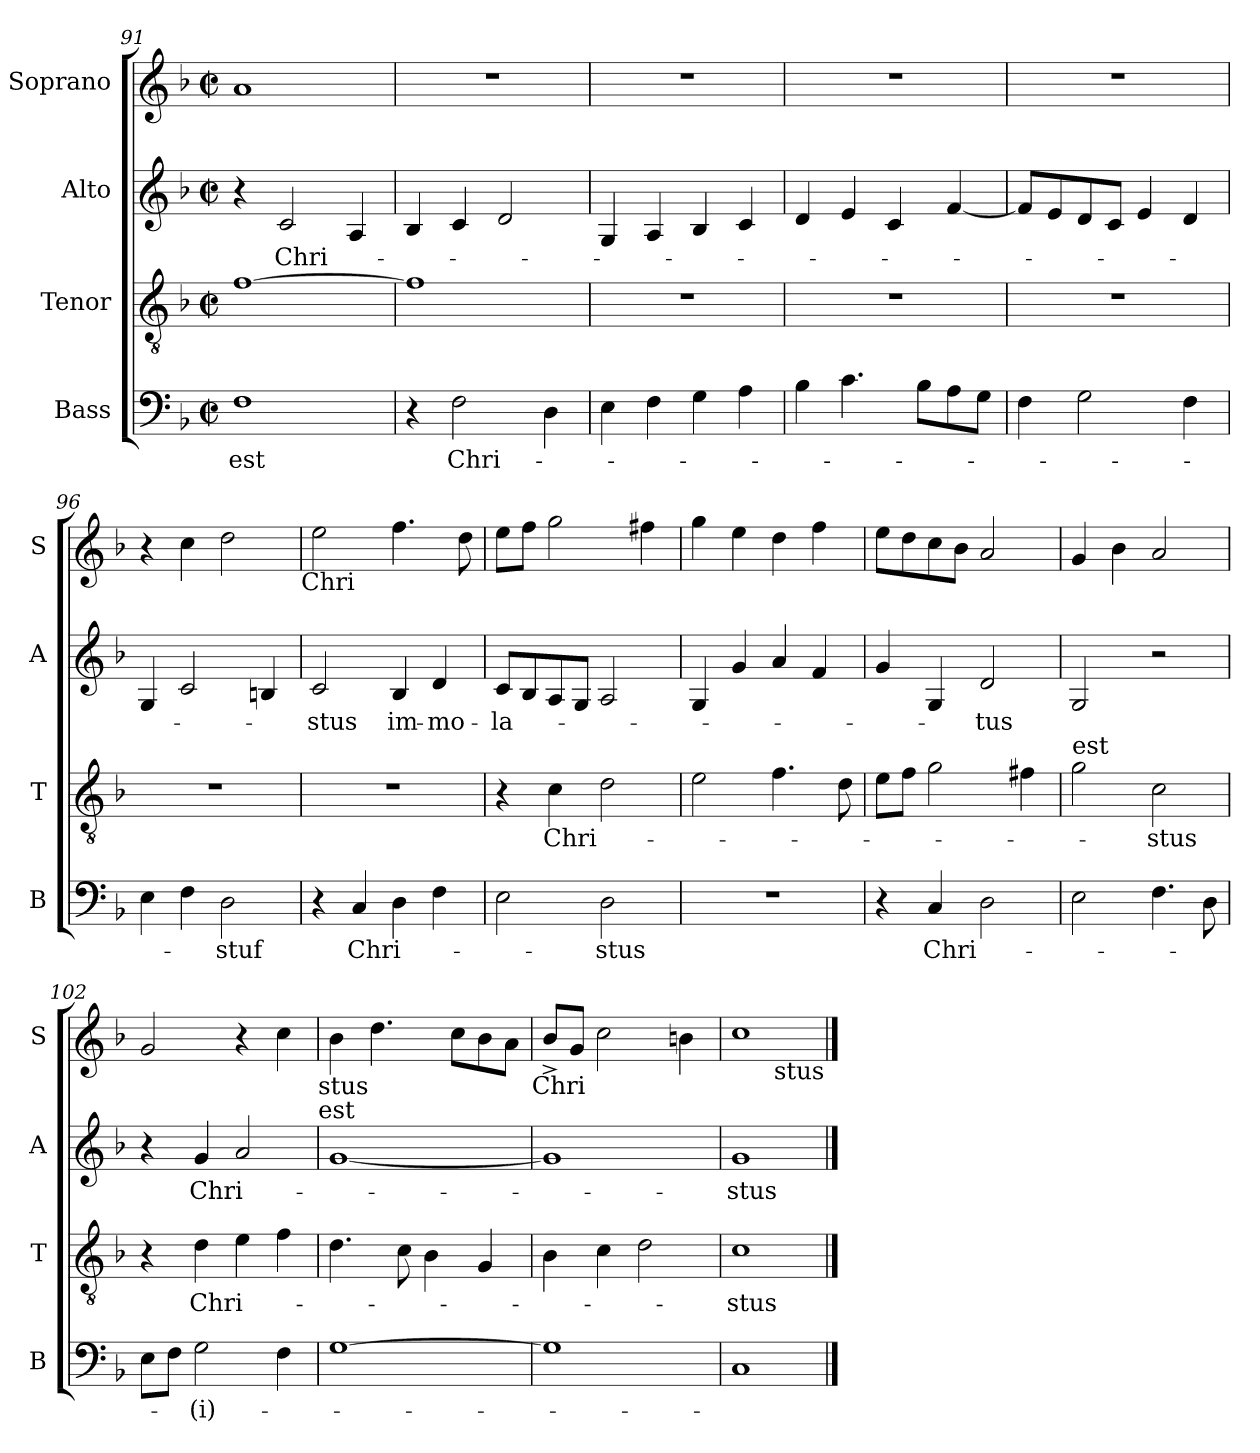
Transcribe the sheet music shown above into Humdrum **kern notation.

**kern	**text	**kern	**text	**kern	**text	**kern
*part4	*part4	*part3	*part3	*part2	*part2	*part1
*staff4	*staff4	*staff3	*staff3	*staff2	*staff2	*staff1
*I"Bass	*	*I"Tenor	*	*I"Alto	*	*I"Soprano
*I'B	*	*I'T	*	*I'A	*	*I'S
*clefF4	*	*clefGv2	*	*clefG2	*	*clefG2
*k[b-]	*	*k[b-]	*	*k[b-]	*	*k[b-]
*F:	*	*F:	*	*F:	*	*F:
*M2/2	*	*M2/2	*	*M2/2	*	*M2/2
*met(c|)	*	*met(c|)	*	*met(c|)	*	*met(c|)
=91	=91	=91	=91	=91	=91	=91
!	!LO:LY:b	!	!	!	!	!
1F	est	[>1f	.	4r	.	1a
!	!	!	!	!	!LO:LY:b	!
.	.	.	.	2c/	Chri-	.
.	.	.	.	4A/	.	.
=92	=92	=92	=92	=92	=92	=92
4r	.	1f]	.	4B-/	.	1r
!	!LO:LY:b	!	!	!	!	!
2F\	Chri-	.	.	4c/	.	.
.	.	.	.	2d/	.	.
4D\	.	.	.	.	.	.
=93	=93	=93	=93	=93	=93	=93
4E\	.	1r	.	4G/	.	1r
4F\	.	.	.	4A/	.	.
4G\	.	.	.	4B-/	.	.
4A\	.	.	.	4c/	.	.
=94	=94	=94	=94	=94	=94	=94
4B-\	.	1r	.	4d/	.	1r
4.c\	.	.	.	4e/	.	.
.	.	.	.	4c/	.	.
8B-\L	.	.	.	.	.	.
8A\	.	.	.	[<4f/	.	.
8G\J	.	.	.	.	.	.
=95	=95	=95	=95	=95	=95	=95
4F\	.	1r	.	8f/L]	.	1r
.	.	.	.	8e/	.	.
2G\	.	.	.	8d/	.	.
.	.	.	.	8c/J	.	.
.	.	.	.	4e/	.	.
4F\	.	.	.	4d/	.	.
!!LO:PB:g=z
=96	=96	=96	=96	=96	=96	=96
4E\	.	1r	.	4G/	.	4r
4F\	.	.	.	2c/	.	4cc\
!	!LO:LY:b	!	!	!	!	!
2D\	-stuf	.	.	.	.	2dd\
.	.	.	.	4Bn/	.	.
!	!	!	!	!	!	!LO:TX:b:t=Chri
=97	=97	=97	=97	=97	=97	=97
!	!	!	!	!	!LO:LY:b	!
4r	.	1r	.	2c/	-stus	2ee\
!	!LO:LY:b	!	!	!	!	!
4C/	Chri-	.	.	.	.	.
!	!	!	!	!	!LO:LY:b	!
4D\	.	.	.	4B-/	im-	4.ff\
!	!	!	!	!	!LO:LY:b	!
4F\	.	.	.	4d/	-mo-	.
.	.	.	.	.	.	8dd\
=98	=98	=98	=98	=98	=98	=98
!	!	!	!	!	!LO:LY:b	!
2E\	.	4r	.	8c/L	-la-	8ee\L
.	.	.	.	8B-/	.	8ff\J
!	!	!	!LO:LY:b	!	!	!
.	.	4c\	-Chri-	8A/	.	2gg\
.	.	.	.	8G/J	.	.
!	!LO:LY:b	!	!	!	!	!
2D\	-stus	2d\	.	2A/	.	.
.	.	.	.	.	.	4ff#X\
=99	=99	=99	=99	=99	=99	=99
1r	.	2e\	.	4G/	.	4gg\
.	.	.	.	4g/	.	4ee\
.	.	4.f\	.	4a/	.	4dd\
.	.	.	.	4f/	.	4ff\
.	.	8d\	.	.	.	.
=100	=100	=100	=100	=100	=100	=100
4r	.	8e\L	.	4g/	.	8ee\L
.	.	8f\J	.	.	.	8dd\
!	!LO:LY:b	!	!	!	!	!
4C/	Chri-	2g\	.	4G/	.	8cc\
.	.	.	.	.	.	8b-\J
!	!	!	!	!	!LO:LY:b	!
2D\	.	.	.	2d/	-tus	2a/
.	.	4f#X\	.	.	.	.
!!LO:LB:g=z
=101	=101	=101	=101	=101	=101	=101
!	!	!LO:TX:a:t=est	!	!	!	!
2E\	.	2g\	.	2G/	.	4g/
.	.	.	.	.	.	4b-\
!	!	!	!LO:LY:b	!	!	!
4.F\	.	2c\	-stus	2r	.	2a/
8D\	.	.	.	.	.	.
=102	=102	=102	=102	=102	=102	=102
8E\L	.	4r	.	4r	.	2g/
8F\J	.	.	.	.	.	.
!	!LO:LY:b	!	!LO:LY:b	!	!LO:LY:b	!
2G\	-(i)-	4d\	Chri-	4g/	Chri-	.
.	.	4e\	.	2a/	.	4r
4F\	.	4f\	.	.	.	4cc\
!	!	!	!	!	!	!LO:TX:b:t=stus
!	!	!	!	!	!	!LO:TX:b:t=est
=103	=103	=103	=103	=103	=103	=103
[>1G	.	4.d\	.	[<1g	.	4b-\
.	.	.	.	.	.	4.dd\
.	.	8c\	.	.	.	.
.	.	4B-\	.	.	.	.
.	.	.	.	.	.	8cc\L
.	.	4G/	.	.	.	8b-\
.	.	.	.	.	.	8a\J
!	!	!	!	!	!	!LO:TX:b:t=Chri
=104	=104	=104	=104	=104	=104	=104
1G]	.	4B-\	.	1g]	.	8b-^</L
.	.	.	.	.	.	8g/J
.	.	4c\	.	.	.	2cc\
.	.	2d\	.	.	.	.
.	.	.	.	.	.	4bn\
=105	=105	=105	=105	=105	=105	=105
!	!	!	!LO:LY:b	!	!LO:LY:b	!
1C	.	1c	-stus	1g	-stus	1cc
!	!	!	!	!	!	!LO:TX:b:t=stus
==	==	==	==	==	==	==
*-	*-	*-	*-	*-	*-	*-
